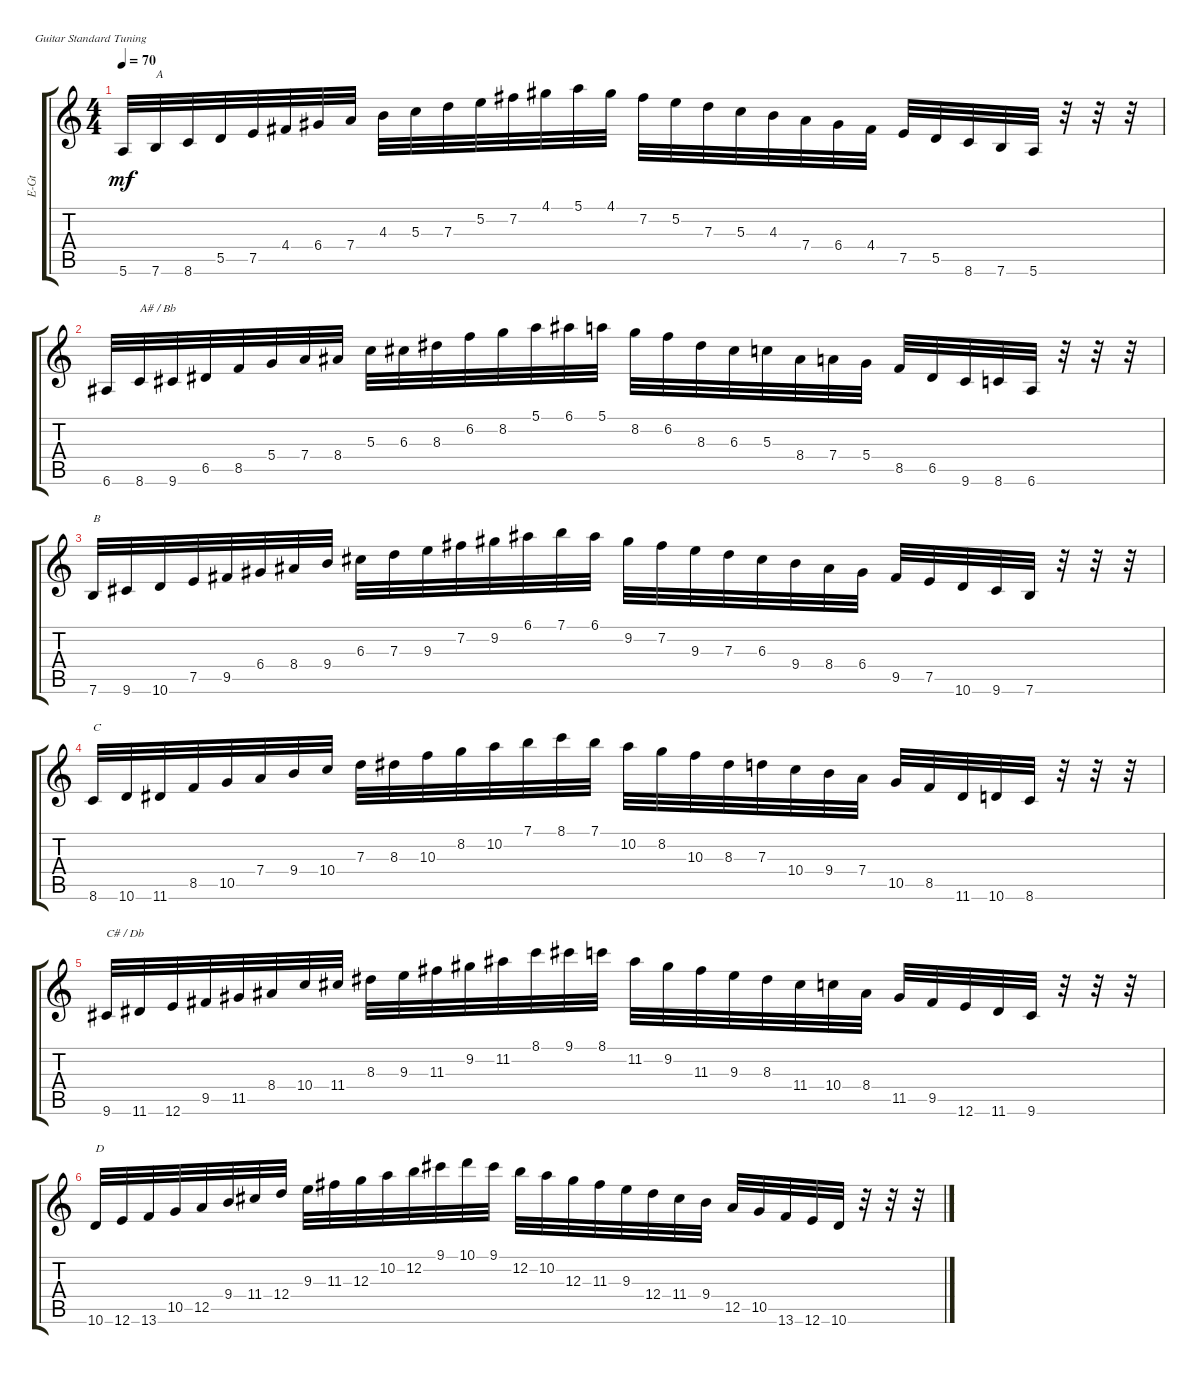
\defaultSystemsLayout 4
\bracketExtendMode groupsimilarinstruments
\otherSystemsTrackNameOrientation horizontal
\track ("Electric Guitar" "E-Gt") {instrument overdrivenguitar}
\staff {score tabs}
\tuning (E4 B3 G3 D3 A2 E2)
\ts (4 4)
\tempo 70
\clef g2
\ks c
5.6.32{dy mf instrument overdrivenguitar beam Up} 7.6.32{txt "A" beam Up} 8.6.32{beam Up} 5.5.32{beam Up} 7.5.32{beam Up} 4.4{acc #}.32{beam Up} 6.4{acc #}.32{beam Up} 7.4.32{beam Up} 4.3.32{beam Down} 5.3.32{beam Down} 7.3.32{beam Down} 5.2.32{beam Down} 7.2{acc #}.32{beam Down} 4.1{acc #}.32{beam Down} 5.1.32{beam Down} 4.1{acc #}.32{beam Down} 7.2{acc #}.32{beam Down} 5.2.32{beam Down} 7.3.32{beam Down} 5.3.32{beam Down} 4.3.32{beam Down} 7.4.32{beam Down} 6.4{acc #}.32{beam Down} 4.4{acc #}.32{beam Down} 7.5.32{beam Up} 5.5.32{beam Up} 8.6.32{beam Up} 7.6.32{beam Up} 5.6.32{beam Up} r.32{beam Up} r.32{beam Up} r.32{beam Up} |
6.6{acc #}.32{beam Up} 8.6.32{txt "A# / Bb" beam Up} 9.6{acc #}.32{beam Up} 6.5{acc #}.32{beam Up} 8.5.32{beam Up} 5.4.32{beam Up} 7.4.32{beam Up} 8.4{acc #}.32{beam Up} 5.3.32{beam Down} 6.3{acc #}.32{beam Down} 8.3{acc #}.32{beam Down} 6.2.32{beam Down} 8.2.32{beam Down} 5.1.32{beam Down} 6.1{acc #}.32{beam Down} 5.1.32{beam Down} 8.2.32{beam Down} 6.2.32{beam Down} 8.3{acc #}.32{beam Down} 6.3{acc #}.32{beam Down} 5.3.32{beam Down} 8.4{acc #}.32{beam Down} 7.4.32{beam Down} 5.4.32{beam Down} 8.5.32{beam Up} 6.5{acc #}.32{beam Up} 9.6{acc #}.32{beam Up} 8.6.32{beam Up} 6.6{acc #}.32{beam Up} r.32{beam Down} r.32{beam Down} r.32{beam Down} |
7.6.32{txt "B" beam Up} 9.6{acc #}.32{beam Up} 10.6.32{beam Up} 7.5.32{beam Up} 9.5{acc #}.32{beam Up} 6.4{acc #}.32{beam Up} 8.4{acc #}.32{beam Up} 9.4.32{beam Up} 6.3{acc #}.32{beam Down} 7.3.32{beam Down} 9.3.32{beam Down} 7.2{acc #}.32{beam Down} 9.2{acc #}.32{beam Down} 6.1{acc #}.32{beam Down} 7.1.32{beam Down} 6.1{acc #}.32{beam Down} 9.2{acc #}.32{beam Down} 7.2{acc #}.32{beam Down} 9.3.32{beam Down} 7.3.32{beam Down} 6.3{acc #}.32{beam Down} 9.4.32{beam Down} 8.4{acc #}.32{beam Down} 6.4{acc #}.32{beam Down} 9.5{acc #}.32{beam Up} 7.5.32{beam Up} 10.6.32{beam Up} 9.6{acc #}.32{beam Up} 7.6.32{beam Up} r.32{beam Down} r.32{beam Down} r.32{beam Down} |
8.6.32{txt "C" beam Up} 10.6.32{beam Up} 11.6{acc #}.32{beam Up} 8.5.32{beam Up} 10.5.32{beam Up} 7.4.32{beam Up} 9.4.32{beam Up} 10.4.32{beam Up} 7.3.32{beam Down} 8.3{acc #}.32{beam Down} 10.3.32{beam Down} 8.2.32{beam Down} 10.2.32{beam Down} 7.1.32{beam Down} 8.1.32{beam Down} 7.1.32{beam Down} 10.2.32{beam Down} 8.2.32{beam Down} 10.3.32{beam Down} 8.3{acc #}.32{beam Down} 7.3.32{beam Down} 10.4.32{beam Down} 9.4.32{beam Down} 7.4.32{beam Down} 10.5.32{beam Up} 8.5.32{beam Up} 11.6{acc #}.32{beam Up} 10.6.32{beam Up} 8.6.32{beam Up} r.32{beam Down} r.32{beam Down} r.32{beam Down} |
9.6{acc #}.32{txt "C# / Db" beam Up} 11.6{acc #}.32{beam Up} 12.6.32{beam Up} 9.5{acc #}.32{beam Up} 11.5{acc #}.32{beam Up} 8.4{acc #}.32{beam Up} 10.4.32{beam Up} 11.4{acc #}.32{beam Up} 8.3{acc #}.32{beam Down} 9.3.32{beam Down} 11.3{acc #}.32{beam Down} 9.2{acc #}.32{beam Down} 11.2{acc #}.32{beam Down} 8.1.32{beam Down} 9.1{acc #}.32{beam Down} 8.1.32{beam Down} 11.2{acc #}.32{beam Down} 9.2{acc #}.32{beam Down} 11.3{acc #}.32{beam Down} 9.3.32{beam Down} 8.3{acc #}.32{beam Down} 11.4{acc #}.32{beam Down} 10.4.32{beam Down} 8.4{acc #}.32{beam Down} 11.5{acc #}.32{beam Up} 9.5{acc #}.32{beam Up} 12.6.32{beam Up} 11.6{acc #}.32{beam Up} 9.6{acc #}.32{beam Up} r.32{beam Down} r.32{beam Down} r.32{beam Down} |
10.6.32{txt "D" beam Up} 12.6.32{beam Up} 13.6.32{beam Up} 10.5.32{beam Up} 12.5.32{beam Up} 9.4.32{beam Up} 11.4{acc #}.32{beam Up} 12.4.32{beam Up} 9.3.32{beam Down} 11.3{acc #}.32{beam Down} 12.3.32{beam Down} 10.2.32{beam Down} 12.2.32{beam Down} 9.1{acc #}.32{beam Down} 10.1.32{beam Down} 9.1{acc #}.32{beam Down} 12.2.32{beam Down} 10.2.32{beam Down} 12.3.32{beam Down} 11.3{acc #}.32{beam Down} 9.3.32{beam Down} 12.4.32{beam Down} 11.4{acc #}.32{beam Down} 9.4.32{beam Down} 12.5.32{beam Up} 10.5.32{beam Up} 13.6.32{beam Up} 12.6.32{beam Up} 10.6.32{beam Up} r.32{beam Down} r.32{beam Down} r.32{beam Down}
